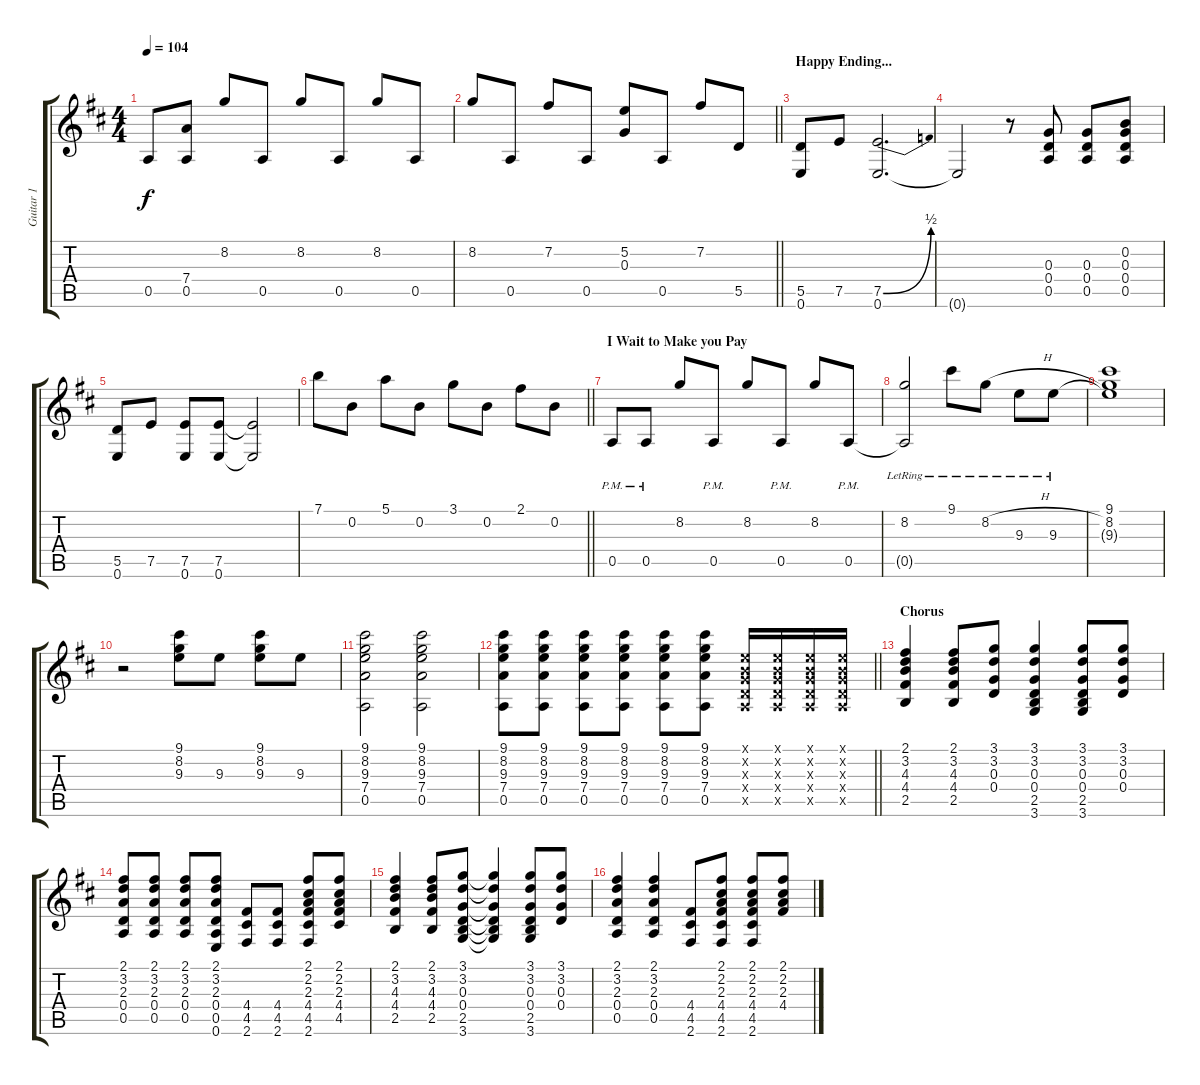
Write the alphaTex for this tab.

\track ("Guitar 1" "Guitar 1") {instrument overdrivenguitar}
\staff {score tabs}
\tuning (E4 B3 G3 D3 A2 E2) {hide}
\ts (4 4)
\tempo 104
\clef g2
\ks d
0.5.8{dy f} (7.4 0.5).8 8.2.8 0.5.8 8.2.8 0.5.8 8.2.8 0.5.8 |
\barLineRight lightlight
8.2.8 0.5.8 7.2.8 0.5.8 (5.2 0.3).8 0.5.8 7.2.8 5.5.8 |
\section ("" "Happy Ending...")
(5.5 0.6).8 7.5.8 (7.5{be (bend 0 0 60 2)} 0.6).2{d} |
0.6{t}.2 r.8 (0.3 0.4 0.5).8 (0.3 0.4 0.5).8 (0.2 0.3 0.4 0.5).8 |
(5.5 0.6).8 7.5.8 (7.5 0.6).8 (7.5 0.6).8 (7.5{t} 0.6{t}).2 |
\barLineRight lightlight
7.1.8 0.2.8 5.1.8 0.2.8 3.1.8 0.2.8 2.1.8 0.2.8 |
\section ("" "I Wait to Make you Pay")
0.5{pm}.8 0.5{pm}.8 8.2.8 0.5{pm}.8 8.2.8 0.5{pm}.8 8.2.8 0.5{pm}.8 |
(8.2{lr} 0.5{t}).2 9.1{lr}.8 8.2{h lr}.8 9.3{lr}.8 9.3{lr}.8 |
(9.1 8.2 9.3{t}).1 |
r.2 (9.1 8.2 9.3).8 9.3.8 (9.1 8.2 9.3).8 9.3.8 |
(9.1 8.2 9.3 7.4 0.5).2 (9.1 8.2 9.3 7.4 0.5).2 |
\barLineRight lightlight
(9.1 8.2 9.3 7.4 0.5).8 (9.1 8.2 9.3 7.4 0.5).8 (9.1 8.2 9.3 7.4 0.5).8 (9.1 8.2 9.3 7.4 0.5).8 (9.1 8.2 9.3 7.4 0.5).8 (9.1 8.2 9.3 7.4 0.5).8 (0.1{x} 0.2{x} 0.3{x} 0.4{x} 0.5{x}).16 (0.1{x} 0.2{x} 0.3{x} 0.4{x} 0.5{x}).16 (0.1{x} 0.2{x} 0.3{x} 0.4{x} 0.5{x}).16 (0.1{x} 0.2{x} 0.3{x} 0.4{x} 0.5{x}).16 |
\section ("" "Chorus")
(2.1 3.2 4.3 4.4 2.5).4 (2.1 3.2 4.3 4.4 2.5).8 (3.1 3.2 0.3 0.4).8 (3.1 3.2 0.3 0.4 2.5 3.6).4 (3.1 3.2 0.3 0.4 2.5 3.6).8 (3.1 3.2 0.3 0.4).8 |
(2.1 3.2 2.3 0.4 0.5).8 (2.1 3.2 2.3 0.4 0.5).8 (2.1 3.2 2.3 0.4 0.5).8 (2.1 3.2 2.3 0.4 0.5 0.6).8 (4.4 4.5 2.6).8 (4.4 4.5 2.6).8 (2.1 2.2 2.3 4.4 4.5 2.6).8 (2.1 2.2 2.3 4.4 4.5).8 |
(2.1 3.2 4.3 4.4 2.5).4 (2.1 3.2 4.3 4.4 2.5).8 (3.1 3.2 0.3 0.4 2.5 3.6).8 (3.1{t} 3.2{t} 0.3{t} 0.4{t} 2.5{t} 3.6{t}).4 (3.1 3.2 0.3 0.4 2.5 3.6).8 (3.1 3.2 0.3 0.4).8 |
(2.1 3.2 2.3 0.4 0.5).4 (2.1 3.2 2.3 0.4 0.5).4 (4.4 4.5 2.6).8 (2.1 2.2 2.3 4.4 4.5 2.6).8 (2.1 2.2 2.3 4.4 4.5 2.6).8 (2.1 2.2 2.3 4.4).8
